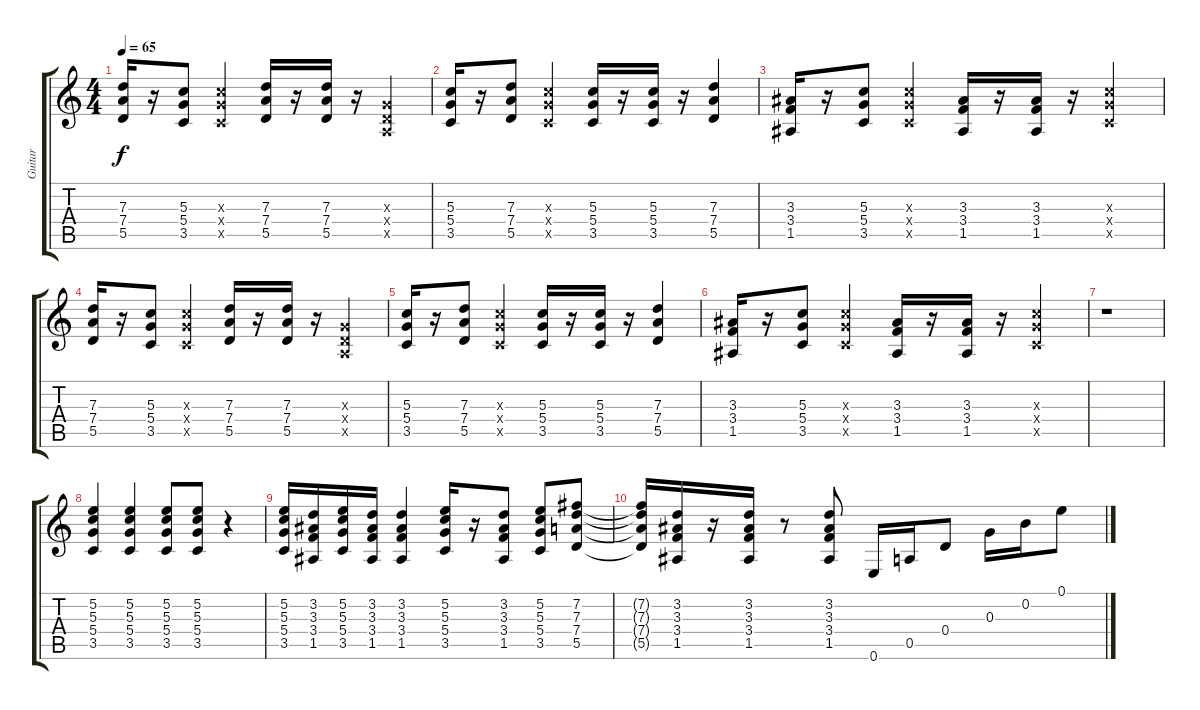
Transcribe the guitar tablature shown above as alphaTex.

\track ("Guitar" "Guitar") {instrument acousticguitarnylon}
\staff {score tabs}
\tuning (E4 B3 G3 D3 A2 E2) {hide}
\ts (4 4)
\tempo 65
\clef g2
\ks c
(7.3 7.4 5.5).16{dy f} r.16 (5.3 5.4 3.5).8 (5.3{x} 5.4{x} 3.5{x}).4 (7.3 7.4 5.5).16 r.16 (7.3 7.4 5.5).16 r.16 (0.3{x} 0.4{x} 0.5{x}).4 |
(5.3 5.4 3.5).16 r.16 (7.3 7.4 5.5).8 (5.3{x} 5.4{x} 3.5{x}).4 (5.3 5.4 3.5).16 r.16 (5.3 5.4 3.5).16 r.16 (7.3 7.4 5.5).4 |
(3.3 3.4 1.5).16 r.16 (5.3 5.4 3.5).8 (5.3{x} 5.4{x} 3.5{x}).4 (3.3 3.4 1.5).16 r.16 (3.3 3.4 1.5).16 r.16 (5.3{x} 5.4{x} 3.5{x}).4 |
(7.3 7.4 5.5).16 r.16 (5.3 5.4 3.5).8 (5.3{x} 5.4{x} 3.5{x}).4 (7.3 7.4 5.5).16 r.16 (7.3 7.4 5.5).16 r.16 (0.3{x} 0.4{x} 0.5{x}).4 |
(5.3 5.4 3.5).16 r.16 (7.3 7.4 5.5).8 (5.3{x} 5.4{x} 3.5{x}).4 (5.3 5.4 3.5).16 r.16 (5.3 5.4 3.5).16 r.16 (7.3 7.4 5.5).4 |
(3.3 3.4 1.5).16 r.16 (5.3 5.4 3.5).8 (5.3{x} 5.4{x} 3.5{x}).4 (3.3 3.4 1.5).16 r.16 (3.3 3.4 1.5).16 r.16 (5.3{x} 5.4{x} 3.5{x}).4 |
r.1 |
(5.2 5.3 5.4 3.5).4{instrument distortionguitar} (5.2 5.3 5.4 3.5).4 (5.2 5.3 5.4 3.5).8 (5.2 5.3 5.4 3.5).8 r.4 |
(5.2 5.3 5.4 3.5).16 (3.2 3.3 3.4 1.5).16 (5.2 5.3 5.4 3.5).16 (3.2 3.3 3.4 1.5).16 (3.2 3.3 3.4 1.5).4 (5.2 5.3 5.4 3.5).16 r.16 (3.2 3.3 3.4 1.5).8 (5.2 5.3 5.4 3.5).8 (7.2 7.3 7.4 5.5).8 |
(7.2{t} 7.3{t} 7.4{t} 5.5{t}).16 (3.2 3.3 3.4 1.5).16 r.16 (3.2 3.3 3.4 1.5).16 r.8 (3.2 3.3 3.4 1.5).8 0.6.16 0.5.16 0.4.8 0.3.16 0.2.16 0.1.8
